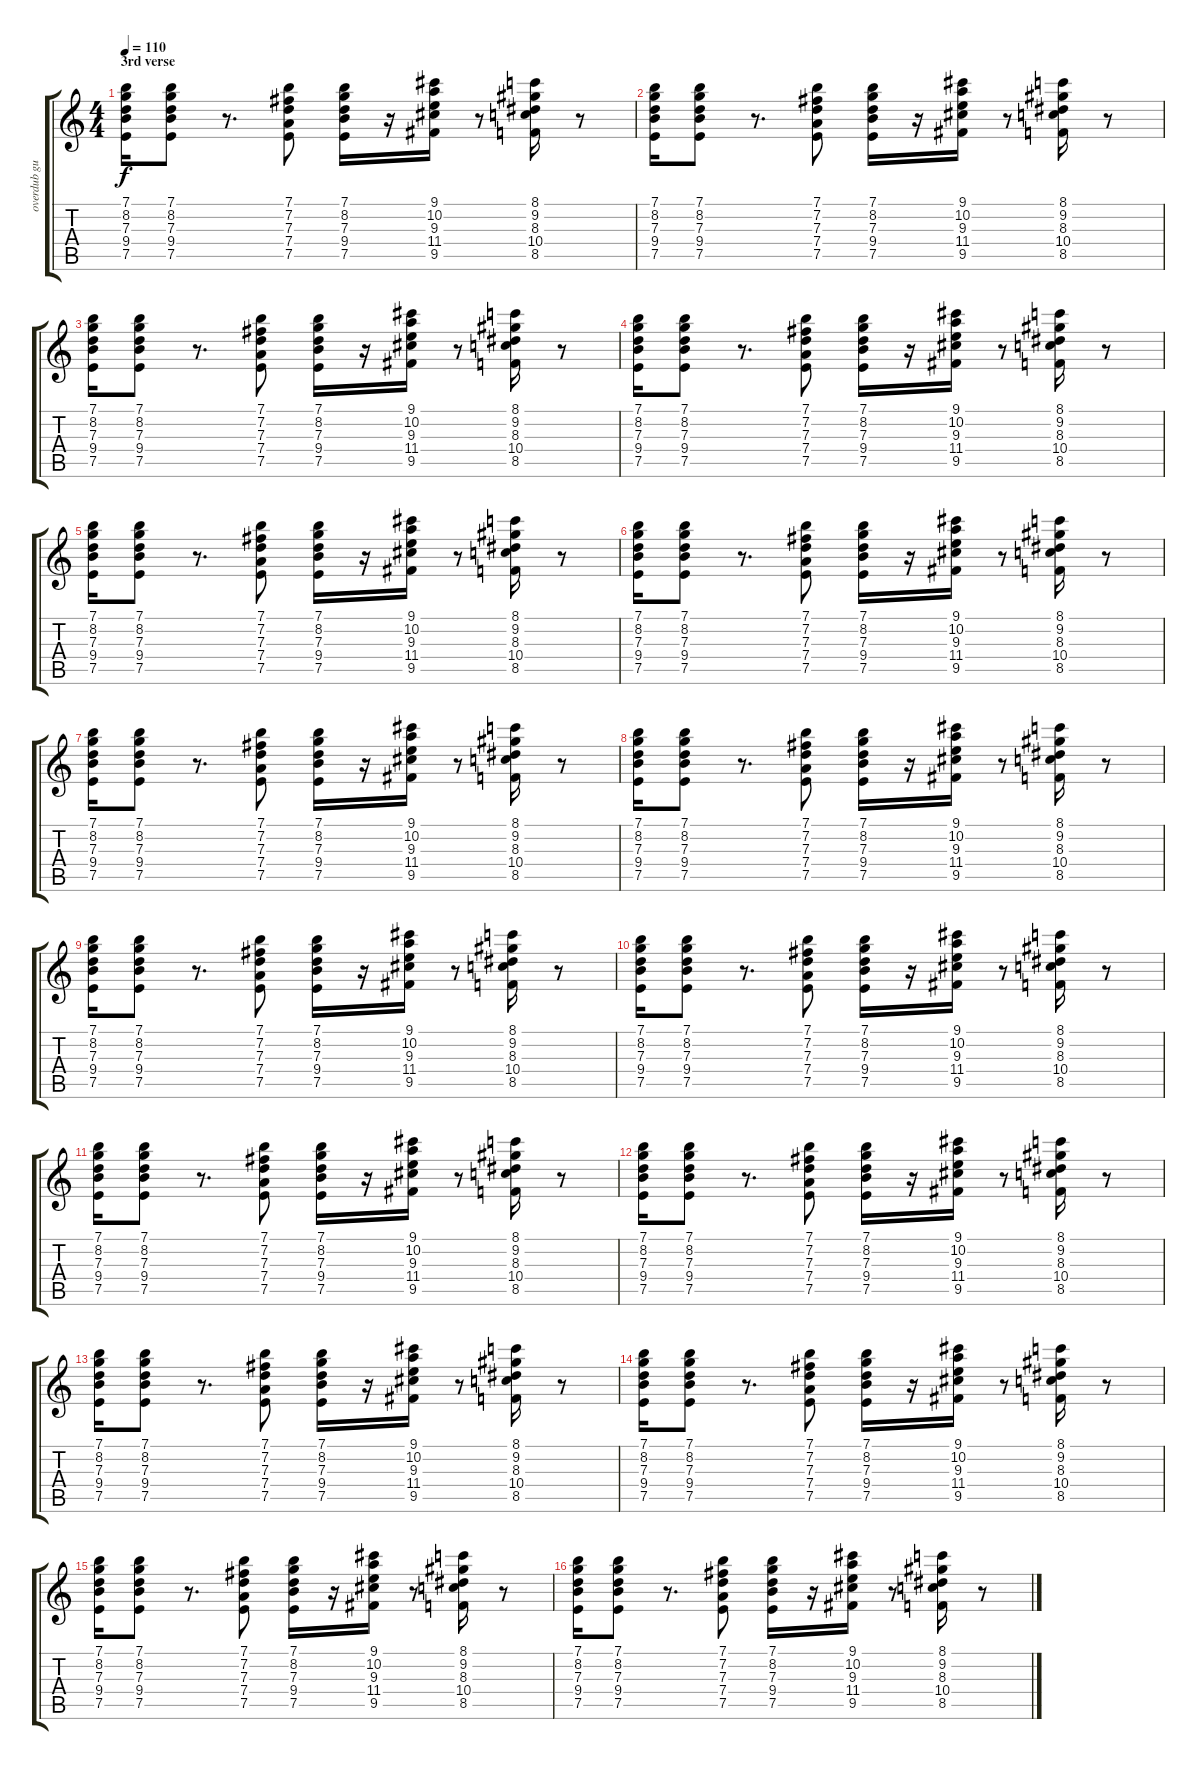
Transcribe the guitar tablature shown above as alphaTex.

\track ("overdub guitar II" "overdub gu") {instrument electricguitarjazz}
\staff {score tabs}
\tuning (E4 B3 G3 D3 A2 E2) {hide}
\ts (4 4)
\section ("" "3rd verse")
\tempo 110
\clef g2
\ks aminor
(7.1 8.2 7.3 9.4 7.5).16{dy f} (7.1 8.2 7.3 9.4 7.5).8 r.8{d} (7.1 7.2 7.3 7.4 7.5).8 (7.1 8.2 7.3 9.4 7.5).16 r.16 (9.1 10.2 9.3 11.4 9.5).16 r.8 (8.1 9.2 8.3 10.4 8.5).16 r.8 |
(7.1 8.2 7.3 9.4 7.5).16 (7.1 8.2 7.3 9.4 7.5).8 r.8{d} (7.1 7.2 7.3 7.4 7.5).8 (7.1 8.2 7.3 9.4 7.5).16 r.16 (9.1 10.2 9.3 11.4 9.5).16 r.8 (8.1 9.2 8.3 10.4 8.5).16 r.8 |
(7.1 8.2 7.3 9.4 7.5).16 (7.1 8.2 7.3 9.4 7.5).8 r.8{d} (7.1 7.2 7.3 7.4 7.5).8 (7.1 8.2 7.3 9.4 7.5).16 r.16 (9.1 10.2 9.3 11.4 9.5).16 r.8 (8.1 9.2 8.3 10.4 8.5).16 r.8 |
(7.1 8.2 7.3 9.4 7.5).16 (7.1 8.2 7.3 9.4 7.5).8 r.8{d} (7.1 7.2 7.3 7.4 7.5).8 (7.1 8.2 7.3 9.4 7.5).16 r.16 (9.1 10.2 9.3 11.4 9.5).16 r.8 (8.1 9.2 8.3 10.4 8.5).16 r.8 |
(7.1 8.2 7.3 9.4 7.5).16 (7.1 8.2 7.3 9.4 7.5).8 r.8{d} (7.1 7.2 7.3 7.4 7.5).8 (7.1 8.2 7.3 9.4 7.5).16 r.16 (9.1 10.2 9.3 11.4 9.5).16 r.8 (8.1 9.2 8.3 10.4 8.5).16 r.8 |
(7.1 8.2 7.3 9.4 7.5).16 (7.1 8.2 7.3 9.4 7.5).8 r.8{d} (7.1 7.2 7.3 7.4 7.5).8 (7.1 8.2 7.3 9.4 7.5).16 r.16 (9.1 10.2 9.3 11.4 9.5).16 r.8 (8.1 9.2 8.3 10.4 8.5).16 r.8 |
(7.1 8.2 7.3 9.4 7.5).16 (7.1 8.2 7.3 9.4 7.5).8 r.8{d} (7.1 7.2 7.3 7.4 7.5).8 (7.1 8.2 7.3 9.4 7.5).16 r.16 (9.1 10.2 9.3 11.4 9.5).16 r.8 (8.1 9.2 8.3 10.4 8.5).16 r.8 |
(7.1 8.2 7.3 9.4 7.5).16 (7.1 8.2 7.3 9.4 7.5).8 r.8{d} (7.1 7.2 7.3 7.4 7.5).8 (7.1 8.2 7.3 9.4 7.5).16 r.16 (9.1 10.2 9.3 11.4 9.5).16 r.8 (8.1 9.2 8.3 10.4 8.5).16 r.8 |
(7.1 8.2 7.3 9.4 7.5).16 (7.1 8.2 7.3 9.4 7.5).8 r.8{d} (7.1 7.2 7.3 7.4 7.5).8 (7.1 8.2 7.3 9.4 7.5).16 r.16 (9.1 10.2 9.3 11.4 9.5).16 r.8 (8.1 9.2 8.3 10.4 8.5).16 r.8 |
(7.1 8.2 7.3 9.4 7.5).16 (7.1 8.2 7.3 9.4 7.5).8 r.8{d} (7.1 7.2 7.3 7.4 7.5).8 (7.1 8.2 7.3 9.4 7.5).16 r.16 (9.1 10.2 9.3 11.4 9.5).16 r.8 (8.1 9.2 8.3 10.4 8.5).16 r.8 |
(7.1 8.2 7.3 9.4 7.5).16 (7.1 8.2 7.3 9.4 7.5).8 r.8{d} (7.1 7.2 7.3 7.4 7.5).8 (7.1 8.2 7.3 9.4 7.5).16 r.16 (9.1 10.2 9.3 11.4 9.5).16 r.8 (8.1 9.2 8.3 10.4 8.5).16 r.8 |
(7.1 8.2 7.3 9.4 7.5).16 (7.1 8.2 7.3 9.4 7.5).8 r.8{d} (7.1 7.2 7.3 7.4 7.5).8 (7.1 8.2 7.3 9.4 7.5).16 r.16 (9.1 10.2 9.3 11.4 9.5).16 r.8 (8.1 9.2 8.3 10.4 8.5).16 r.8 |
(7.1 8.2 7.3 9.4 7.5).16 (7.1 8.2 7.3 9.4 7.5).8 r.8{d} (7.1 7.2 7.3 7.4 7.5).8 (7.1 8.2 7.3 9.4 7.5).16 r.16 (9.1 10.2 9.3 11.4 9.5).16 r.8 (8.1 9.2 8.3 10.4 8.5).16 r.8 |
(7.1 8.2 7.3 9.4 7.5).16 (7.1 8.2 7.3 9.4 7.5).8 r.8{d} (7.1 7.2 7.3 7.4 7.5).8 (7.1 8.2 7.3 9.4 7.5).16 r.16 (9.1 10.2 9.3 11.4 9.5).16 r.8 (8.1 9.2 8.3 10.4 8.5).16 r.8 |
(7.1 8.2 7.3 9.4 7.5).16 (7.1 8.2 7.3 9.4 7.5).8 r.8{d} (7.1 7.2 7.3 7.4 7.5).8 (7.1 8.2 7.3 9.4 7.5).16 r.16 (9.1 10.2 9.3 11.4 9.5).16 r.8 (8.1 9.2 8.3 10.4 8.5).16 r.8 |
(7.1 8.2 7.3 9.4 7.5).16 (7.1 8.2 7.3 9.4 7.5).8 r.8{d} (7.1 7.2 7.3 7.4 7.5).8 (7.1 8.2 7.3 9.4 7.5).16 r.16 (9.1 10.2 9.3 11.4 9.5).16 r.8 (8.1 9.2 8.3 10.4 8.5).16 r.8
